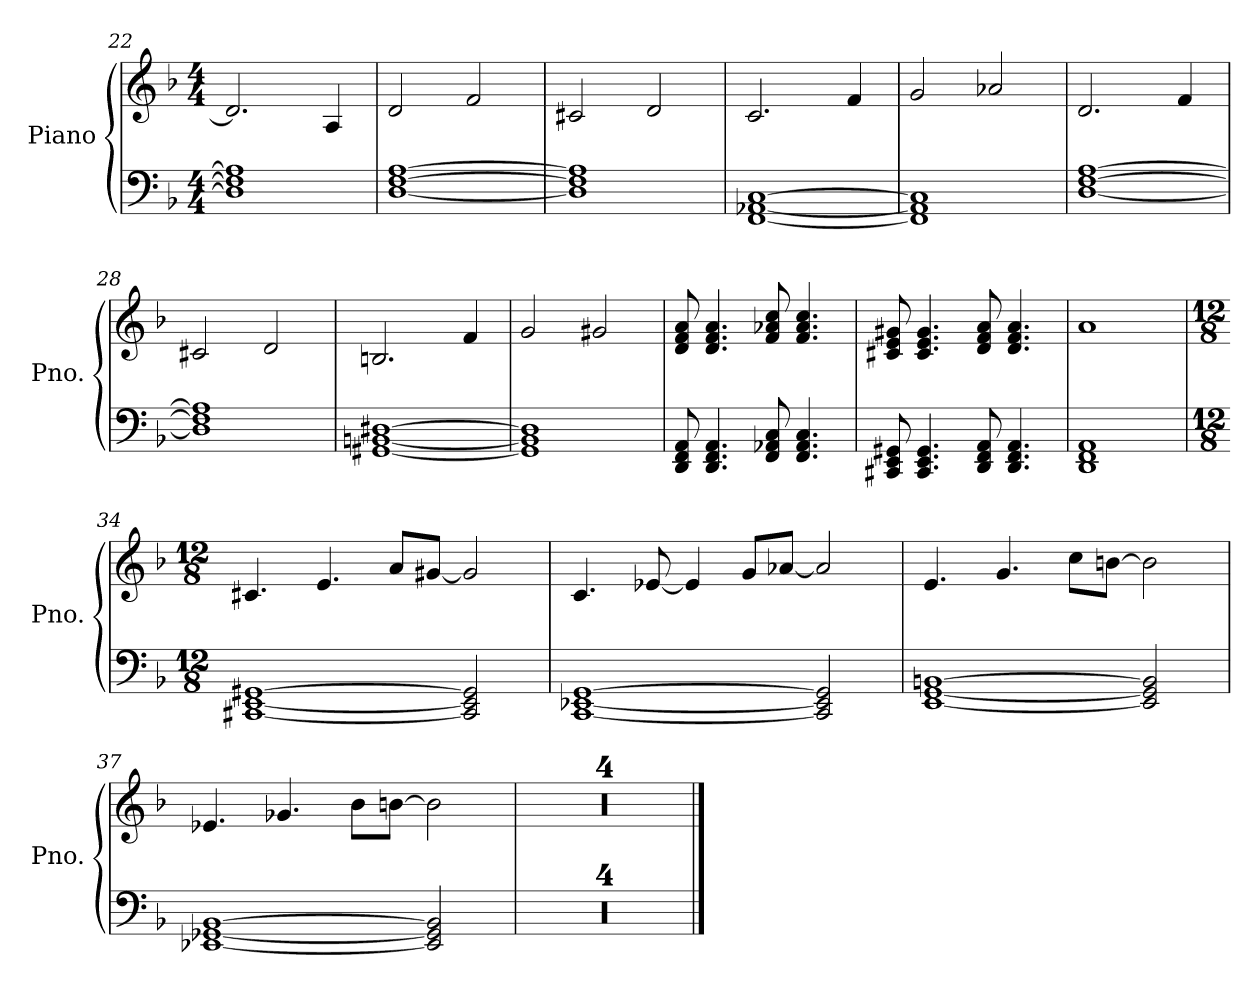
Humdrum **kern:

**kern	**kern
*part1	*part1
*staff2	*staff1
*I"Piano	*
*I'Pno.	*
*clefF4	*clefG2
*k[b-]	*k[b-]
*M4/4	*M4/4
=22	=22
1D] 1F#] 1A]	2.d/]
.	4A/
=23	=23
[1D [1F [1A	2d/
.	2f/
=24	=24
1D] 1F] 1A]	2c#X/
.	2d/
=25	=25
[1FF [1AA-X [1C	2.c/
.	4f/
=26	=26
1FF] 1AA-] 1C]	2g/
.	2a-X/
=27	=27
[1D [1F [1A	2.d/
.	4f/
=28	=28
1D] 1F] 1A]	2c#X/
.	2d/
=29	=29
[1GG#X [1BBn [1D#X	2.Bn/
.	4f/
=30	=30
1GG#] 1BB] 1D#]	2g/
.	2g#X/
!!LO:LB:g=z
=31	=31
8DD/ 8FF/ 8AA/	8d/ 8f/ 8a/
4.DD/ 4.FF/ 4.AA/	4.d/ 4.f/ 4.a/
8FF/ 8AA-X/ 8C/	8f/ 8a-X/ 8cc/
4.FF/ 4.AA-/ 4.C/	4.f/ 4.a-/ 4.cc/
=32	=32
8CC#X/ 8EE/ 8GG#X/	8c#X/ 8e/ 8g#X/
4.CC#/ 4.EE/ 4.GG#/	4.c#/ 4.e/ 4.g#/
8DD/ 8FF/ 8AA/	8d/ 8f/ 8a/
4.DD/ 4.FF/ 4.AA/	4.d/ 4.f/ 4.a/
=33	=33
1DD 1FF 1AA	1a
=34	=34
*M12/8	*M12/8
[1CC#X [1EE [1GG#X	4.c#X/
.	4.e/
.	8a/L
.	[8g#X/J
2CC#/] 2EE/] 2GG#/]	2g#/]
=35	=35
[1CC [1EE-X [1GG	4.c/
.	[8e-X/
.	4e-/]
.	8g/L
.	[8a-X/J
2CC/] 2EE-/] 2GG/]	2a-/]
!!LO:PB:g=z
=36	=36
[1EE [1GG [1BBn	4.e/
.	4.g/
.	8cc\L
.	[8bn\J
2EE/] 2GG/] 2BB/]	2b\]
=37	=37
[1EE-X [1GG-X [1BB-	4.e-X/
.	4.g-X/
.	8b-\L
.	[8bn\J
2EE-/] 2GG-/] 2BB-/]	2b\]
=38	=38
1.r	1.r
=39	=39
1.r	1.r
=40	=40
1.r	1.r
=41	=41
1.r	1.r
==	==
*-	*-
